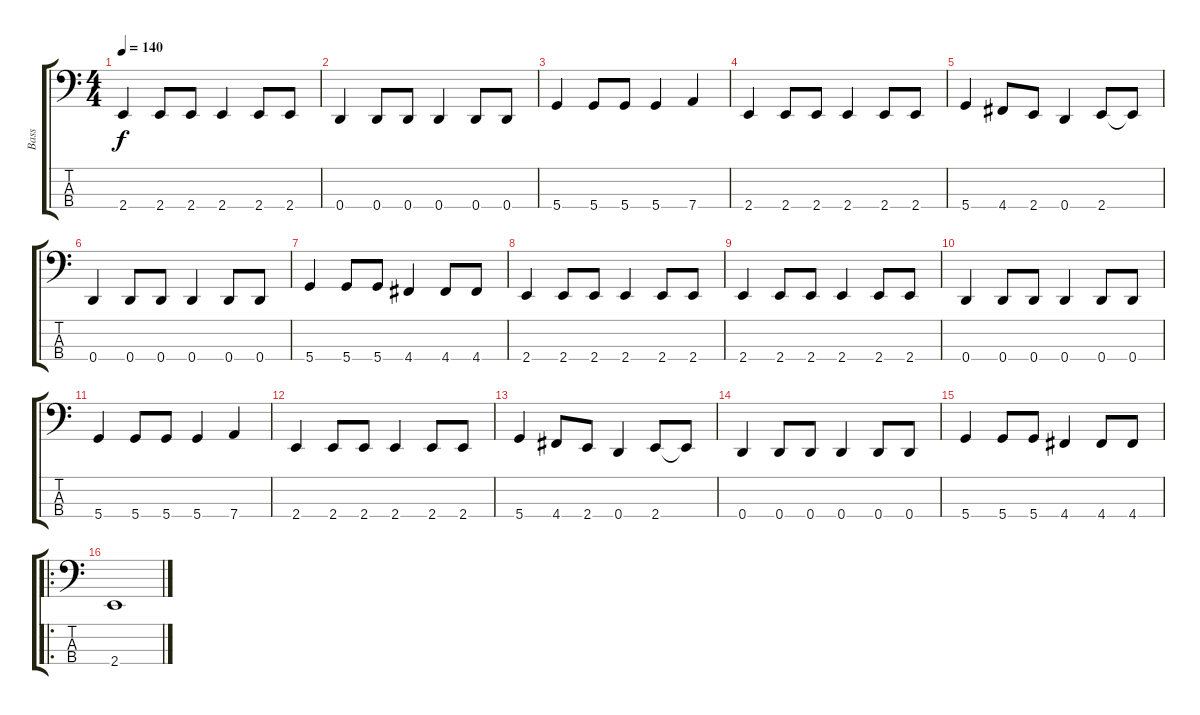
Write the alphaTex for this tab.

\track ("Bass" "Bass") {instrument electricbassfinger}
\staff {score tabs}
\tuning (G2 D2 A1 D1) {hide}
\ts (4 4)
\tempo 140
\clef f4
\ks c
2.4.4{dy f} 2.4.8 2.4.8 2.4.4 2.4.8 2.4.8 |
0.4.4 0.4.8 0.4.8 0.4.4 0.4.8 0.4.8 |
5.4.4 5.4.8 5.4.8 5.4.4 7.4.4 |
2.4.4 2.4.8 2.4.8 2.4.4 2.4.8 2.4.8 |
5.4.4 4.4.8 2.4.8 0.4.4 2.4.8 2.4{t}.8 |
0.4.4 0.4.8 0.4.8 0.4.4 0.4.8 0.4.8 |
5.4.4 5.4.8 5.4.8 4.4.4 4.4.8 4.4.8 |
2.4.4 2.4.8 2.4.8 2.4.4 2.4.8 2.4.8 |
2.4.4 2.4.8 2.4.8 2.4.4 2.4.8 2.4.8 |
0.4.4 0.4.8 0.4.8 0.4.4 0.4.8 0.4.8 |
5.4.4 5.4.8 5.4.8 5.4.4 7.4.4 |
2.4.4 2.4.8 2.4.8 2.4.4 2.4.8 2.4.8 |
5.4.4 4.4.8 2.4.8 0.4.4 2.4.8 2.4{t}.8 |
0.4.4 0.4.8 0.4.8 0.4.4 0.4.8 0.4.8 |
5.4.4 5.4.8 5.4.8 4.4.4 4.4.8 4.4.8 |
\ro
2.4.1
